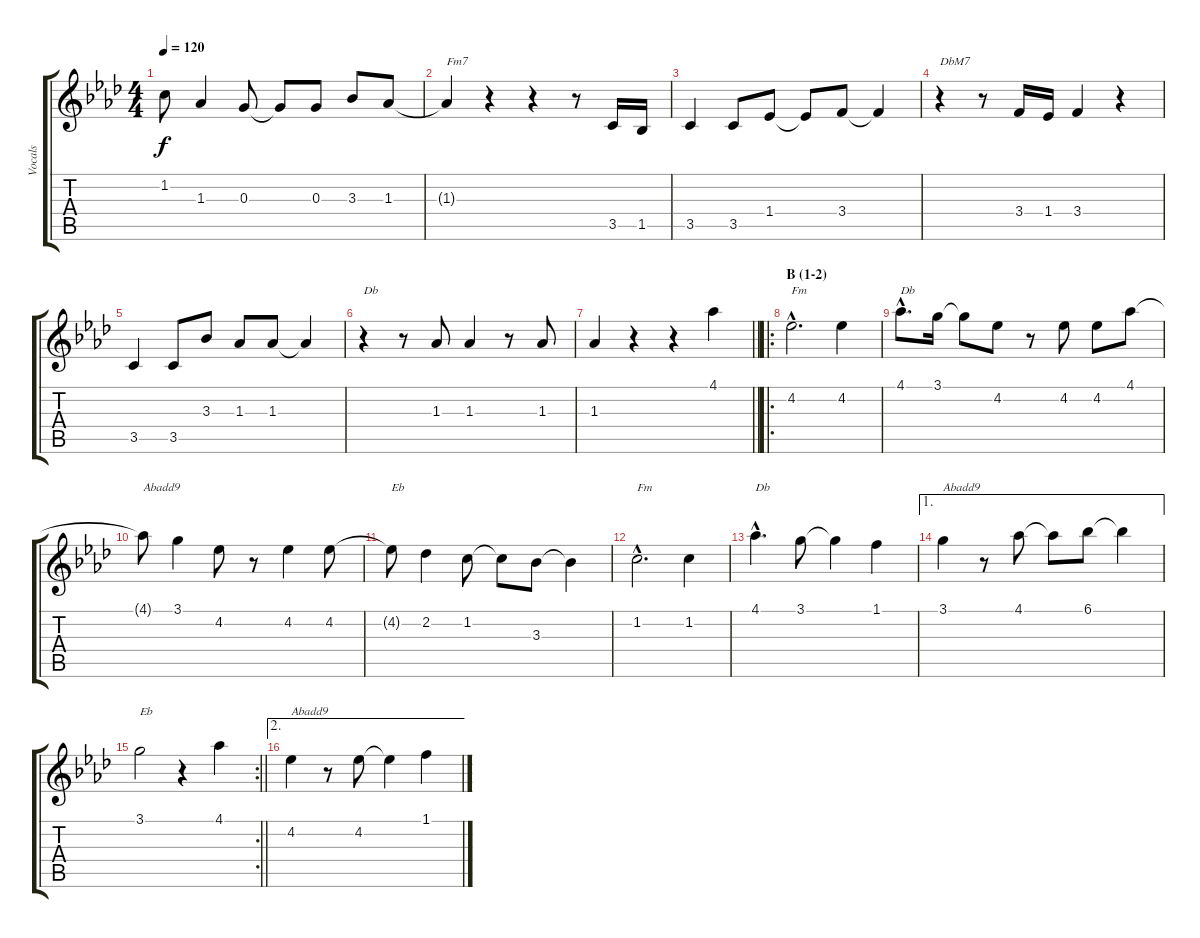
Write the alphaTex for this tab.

\track ("Vocals" "Vocals") {instrument ocarina}
\staff {score tabs}
\tuning (E5 B4 G4 D4 A3 E3) {hide}
\ts (4 4)
\tempo 120
\clef g2
\ks fminor
1.2{t}.8{dy f} 1.3.4 0.3.8 0.3{t}.8 0.3.8 3.3.8 1.3.8 |
1.3{t}.4{txt "Fm7"} r.4 r.4 r.8 3.5.16 1.5.16 |
3.5.4 3.5.8 1.4.8 1.4{t}.8 3.4.8 3.4{t}.4 |
r.4{txt "DbM7"} r.8 3.4.16 1.4.16 3.4.4 r.4 |
3.5.4 3.5.8 3.3.8 1.3.8 1.3.8 1.3{t}.4 |
r.4{txt "Db"} r.8 1.3.8 1.3.4 r.8 1.3.8 |
\barLineRight lightlight
1.3.4 r.4 r.4 4.1.4 |
\ro
\section ("" "B (1-2)")
4.2{hac}.2{d txt "Fm"} 4.2.4 |
4.1{hac}.8{d txt "Db"} 3.1.16 3.1{t}.8 4.2.8 r.8 4.2.8 4.2.8 4.1.8 |
4.1{t}.8{txt "Abadd9"} 3.1.4 4.2.8 r.8 4.2.4 4.2.8 |
4.2{t}.8{txt "Eb"} 2.2.4 1.2.8 1.2{t}.8 3.3.8 3.3{t}.4 |
1.2{hac}.2{d txt "Fm"} 1.2.4 |
4.1{hac}.4{d txt "Db"} 3.1.8 3.1{t}.4 1.1.4 |
\ae 1
3.1.4{txt "Abadd9"} r.8 4.1.8 4.1{t}.8 6.1.8 6.1{t}.4 |
\rc 2
\barLineRight lightlight
3.1.2{txt "Eb"} r.4 4.1.4 |
\ae 2
4.2.4{txt "Abadd9"} r.8 4.2.8 4.2{t}.4 1.1.4
